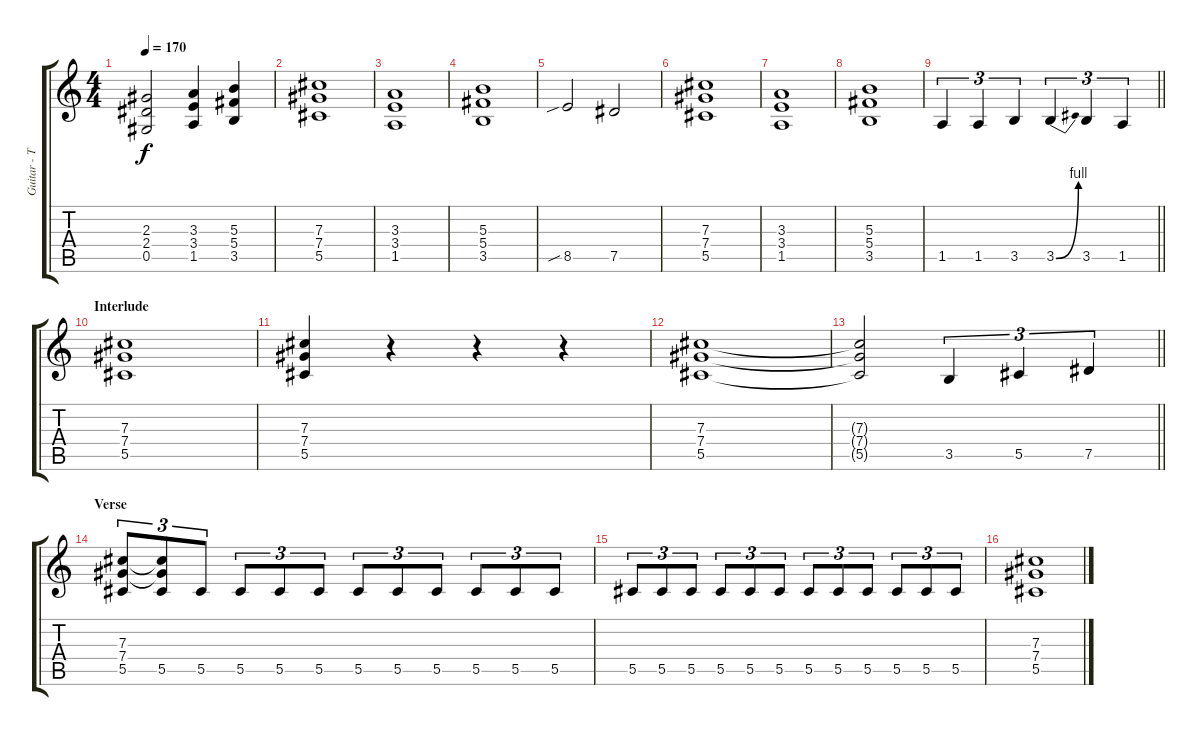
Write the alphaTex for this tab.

\track ("Guitar - Thomas Youngblood" "Guitar - T") {instrument distortionguitar}
\staff {score tabs}
\tuning (Eb4 Bb3 Gb3 Db3 Ab2 Eb2) {hide}
\ts (4 4)
\tempo 170
\clef g2
\ks c
(2.3 2.4 0.5).2{dy f} (3.3 3.4 1.5).4 (5.3 5.4 3.5).4 |
(7.3 7.4 5.5).1 |
(3.3 3.4 1.5).1 |
(5.3 5.4 3.5).1 |
8.5{sib}.2 7.5.2 |
(7.3 7.4 5.5).1 |
(3.3 3.4 1.5).1 |
(5.3 5.4 3.5).1 |
\barLineRight lightlight
1.5.4{tu (3 2)} 1.5.4{tu (3 2)} 3.5.4{tu (3 2)} 3.5{be (bend 0 0 60 4)}.4{tu (3 2)} 3.5.4{tu (3 2)} 1.5.4{tu (3 2)} |
\section ("" "Interlude")
(7.3 7.4 5.5).1 |
(7.3 7.4 5.5).4 r.4 r.4 r.4 |
(7.3 7.4 5.5).1 |
\barLineRight lightlight
(7.3{t} 7.4{t} 5.5{t}).2 3.5.4{tu (3 2)} 5.5.4{tu (3 2)} 7.5.4{tu (3 2)} |
\section ("" "Verse")
(7.3 7.4 5.5).8{tu (3 2)} (7.3{t} 7.4{t} 5.5).8{tu (3 2)} 5.5.8{tu (3 2)} 5.5.8{tu (3 2)} 5.5.8{tu (3 2)} 5.5.8{tu (3 2)} 5.5.8{tu (3 2)} 5.5.8{tu (3 2)} 5.5.8{tu (3 2)} 5.5.8{tu (3 2)} 5.5.8{tu (3 2)} 5.5.8{tu (3 2)} |
5.5.8{tu (3 2)} 5.5.8{tu (3 2)} 5.5.8{tu (3 2)} 5.5.8{tu (3 2)} 5.5.8{tu (3 2)} 5.5.8{tu (3 2)} 5.5.8{tu (3 2)} 5.5.8{tu (3 2)} 5.5.8{tu (3 2)} 5.5.8{tu (3 2)} 5.5.8{tu (3 2)} 5.5.8{tu (3 2)} |
(7.3 7.4 5.5).1
